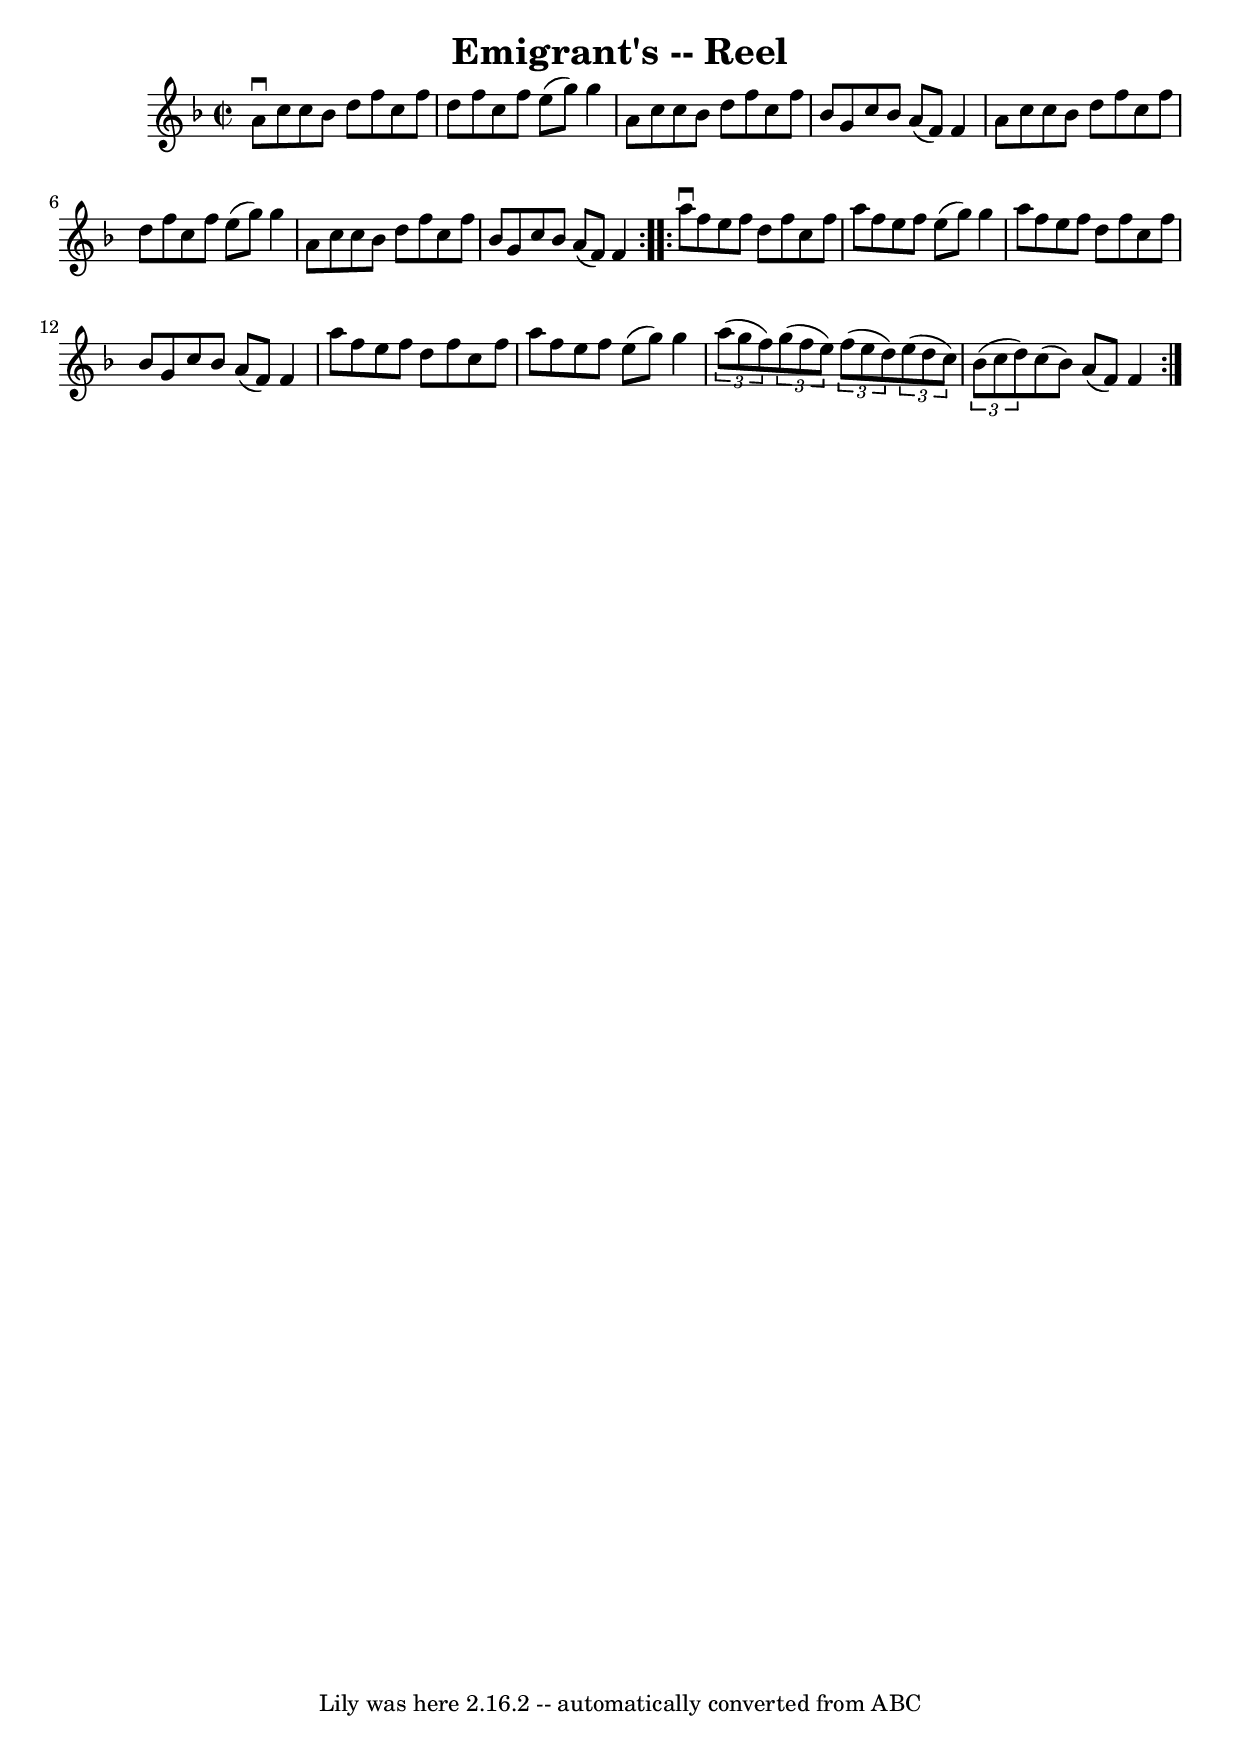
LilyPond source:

\version "2.16.2"
\include "Mammoth.ily"
\header {
  %% book = "Ryan's Mammoth Collection"
  crossRefNumber = "1"
  footnotes = "\\\\287"
  origin = "SCOTCH"
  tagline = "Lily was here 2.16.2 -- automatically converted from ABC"
  title = "Emigrant's -- Reel"

}
voicedefault =  {



  \repeat volta 2 {

    \override Staff.TimeSignature #'style = #'C
    \time 2/2 
    \key f \major
    a'8^\downbow c''8 c''8 bes'8 d''8         f''8 c''8 f''8     |
    d''8 f''8 c''8 f''8 e''8 (     g''8) g''4     |
    a'8 c''8 c''8 bes'8 d''8 f''8         c''8 f''8     |
    bes'8 g'8 c''8 bes'8 a'8 (f'8)        f'4     |
    a'8 c''8 c''8 bes'8 d''8 f''8 c''8         f''8     |
    d''8 f''8 c''8 f''8 e''8 (g''8) g''4     |
    a'8 c''8 c''8 bes'8 d''8 f''8 c''8 f''8     |
    bes'8 g'8 c''8 bes'8 a'8 (f'8) f'4  
  }     

  \repeat volta 2 {
    a''8^\downbow f''8 e''8 f''8 d''8 f''8         c''8 f''8     |
    a''8 f''8 e''8 f''8 e''8 (g''8)        g''4     |
    a''8 f''8 e''8 f''8 d''8 f''8 c''8 f''8  |
    bes'8 g'8 c''8 bes'8 a'8 (f'8) f'4     |
    a''8 f''8 e''8 f''8 d''8 f''8 c''8 f''8     |
    a''8 f''8 e''8 f''8 e''8 (g''8) g''4    |
    
    \times 2/3 { a''8 (g''8 f''8) 
	       }   \times 2/3 { g''8 (f''8    
				e''8) 
			      }   \times 2/3 { f''8 (e''8 d''8) 
					     }   \times 2/3 { e''8 (
							      d''8 c''8)  							    }    |
    \times 2/3 { bes'8 (c''8 d''8) 
	       } 
    c''8 (bes'8) a'8 (f'8) f'4    
  }   

}

\score{
  <<

    \context Staff="default"
    {
      \voicedefault 
      
    }

  >>
  \layout {
    
  }
  \midi {
  }

}
